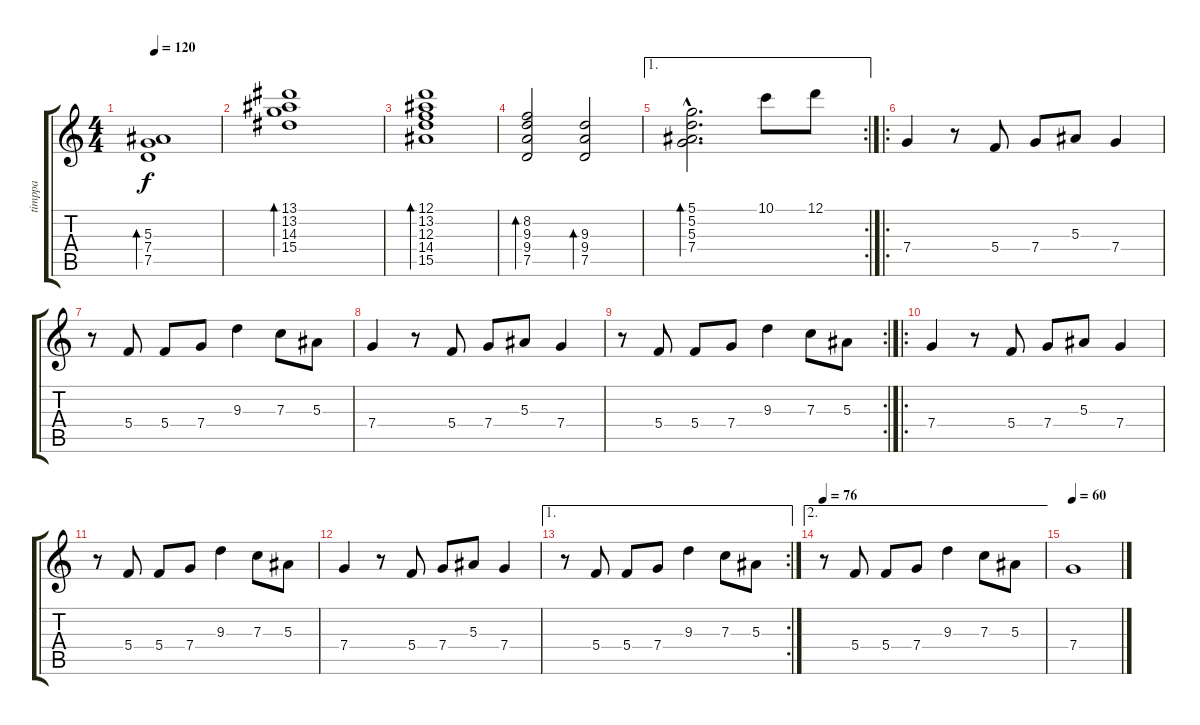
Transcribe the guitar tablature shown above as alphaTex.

\track ("timppa" "timppa") {instrument overdrivenguitar}
\staff {score tabs}
\tuning (D4 A3 F3 C3 G2 D2) {hide}
\ts (4 4)
\tempo 120
\clef g2
\ks c
(5.3 7.4 7.5).1{bd 120 dy f} |
(13.1 13.2 14.3 15.4).1{bd 120 volume 10} |
(12.1 13.2 12.3 14.4 15.5).1{bd 120} |
(8.2 9.3 9.4 7.5).2{bd 120 volume 13} (9.3 9.4 7.5).2{bd 120} |
\ae 1
\rc 2
(5.1{hac} 5.2{hac} 5.3{hac} 7.4{hac}).2{d bd 120} 10.1.8{volume 11} 12.1.8 |
\ro
7.4.4{volume 14} r.8 5.4.8 7.4.8 5.3.8 7.4.4 |
r.8 5.4.8 5.4.8 7.4.8 9.3.4 7.3.8 5.3.8 |
7.4.4 r.8 5.4.8 7.4.8 5.3.8 7.4.4 |
\rc 2
r.8 5.4.8 5.4.8 7.4.8 9.3.4 7.3.8 5.3.8 |
\ro
7.4.4{volume 14} r.8 5.4.8 7.4.8 5.3.8 7.4.4 |
r.8 5.4.8 5.4.8 7.4.8 9.3.4 7.3.8 5.3.8 |
7.4.4 r.8 5.4.8 7.4.8 5.3.8 7.4.4 |
\ae 1
\rc 2
r.8 5.4.8 5.4.8 7.4.8 9.3.4 7.3.8 5.3.8 |
\ae 2
\tempo 76
r.8 5.4.8 5.4.8 7.4.8 9.3.4 7.3.8 5.3.8 |
\tempo 60
7.4.1{volume 0}
